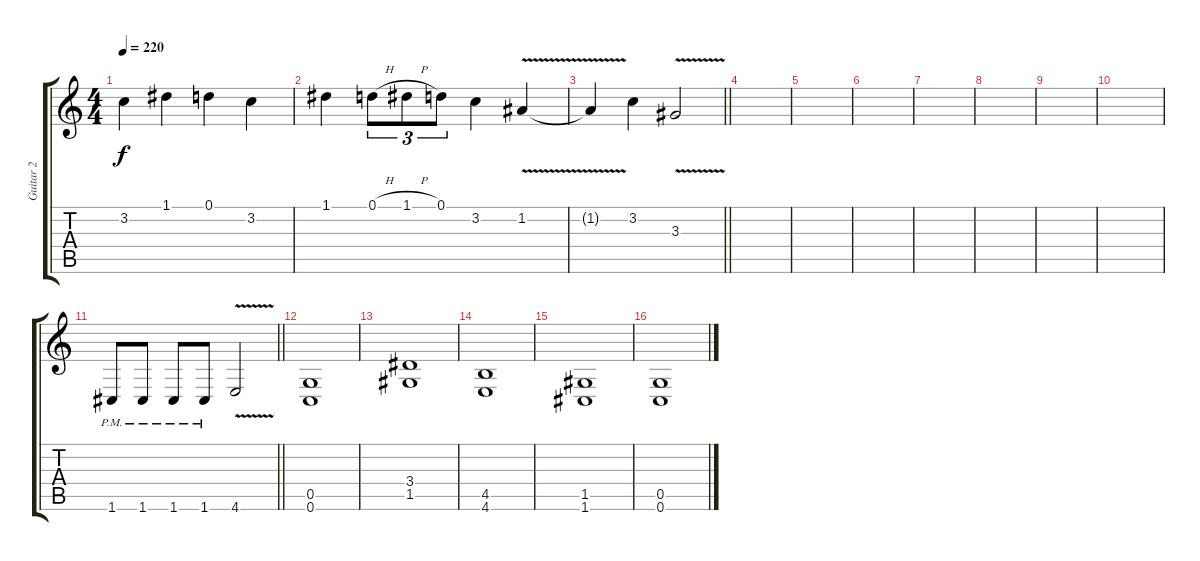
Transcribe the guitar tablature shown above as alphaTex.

\track ("Guitar 2" "Guitar 2") {instrument distortionguitar}
\staff {score tabs}
\tuning (D4 A3 F3 C3 G2 C2) {hide}
\ts (4 4)
\tempo 220
\clef g2
\ks c
3.2.4{dy f} 1.1.4 0.1.4 3.2.4 |
1.1.4 0.1{h}.8{tu (3 2)} 1.1{h}.8{tu (3 2)} 0.1.8{tu (3 2)} 3.2.4 1.2{v}.4 |
\barLineRight lightlight
1.2{t}.4 3.2.4 3.3{v}.2 |
|
|
|
|
|
|
|
\barLineRight lightlight
1.6{pm}.8 1.6{pm}.8 1.6{pm}.8 1.6{pm}.8 4.6{v}.2 |
(0.5 0.6).1 |
(3.4 1.5).1 |
(4.5 4.6).1 |
(1.5 1.6).1 |
(0.5 0.6).1
